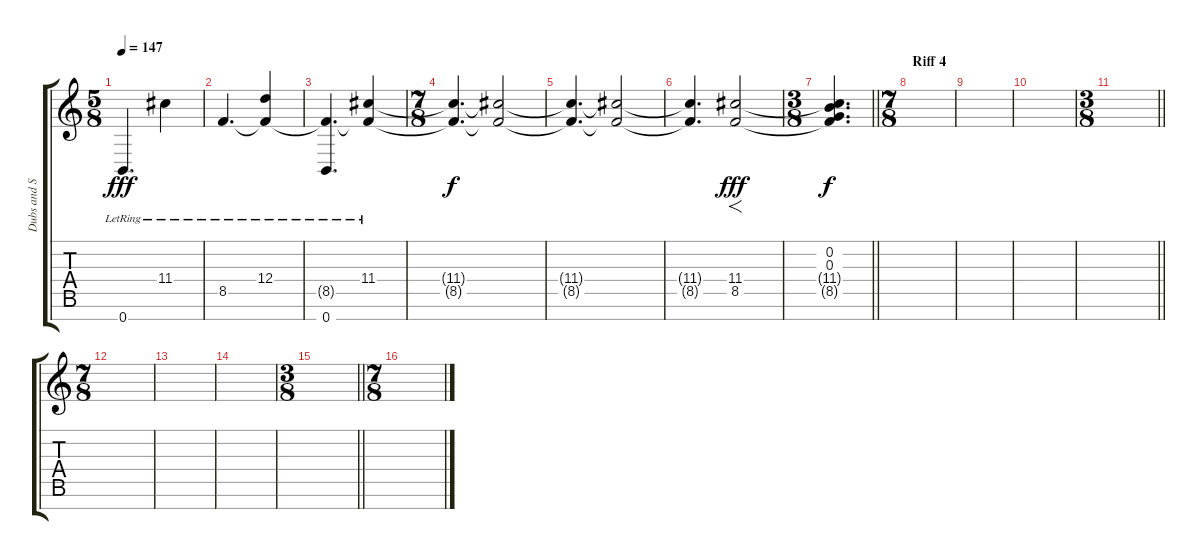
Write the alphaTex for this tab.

\track ("Dubs and Synth" "Dubs and S") {instrument distortionguitar}
\staff {score tabs}
\tuning (E4 B3 G3 D3 A2 E2 B1) {hide}
\ts (5 8)
\tempo 147
\clef g2
\ks c
0.7{lr}.4{d dy fff} 11.4{lr}.4 |
8.5{lr}.4{d} (12.4{lr} 8.5{t}).4 |
(8.5{t} 0.7{lr}).4{d} (11.4{lr} 8.5{t}).4 |
\ts (7 8)
(11.4{t} 8.5{t}).4{d dy f} (11.4{t} 8.5{t}).2 |
(11.4{t} 8.5{t}).4{d} (11.4{t} 8.5{t}).2 |
(11.4{t} 8.5{t}).4{d} (11.4 8.5).2{f dy fff} |
\ts (3 8)
\barLineRight lightlight
(0.2 0.3 11.4{t} 8.5{t}).4{d dy f} |
\ts (7 8)
\section ("" "Riff 4")
|
|
|
\ts (3 8)
\barLineRight lightlight
|
\ts (7 8)
|
|
|
\ts (3 8)
\barLineRight lightlight
|
\ts (7 8)
